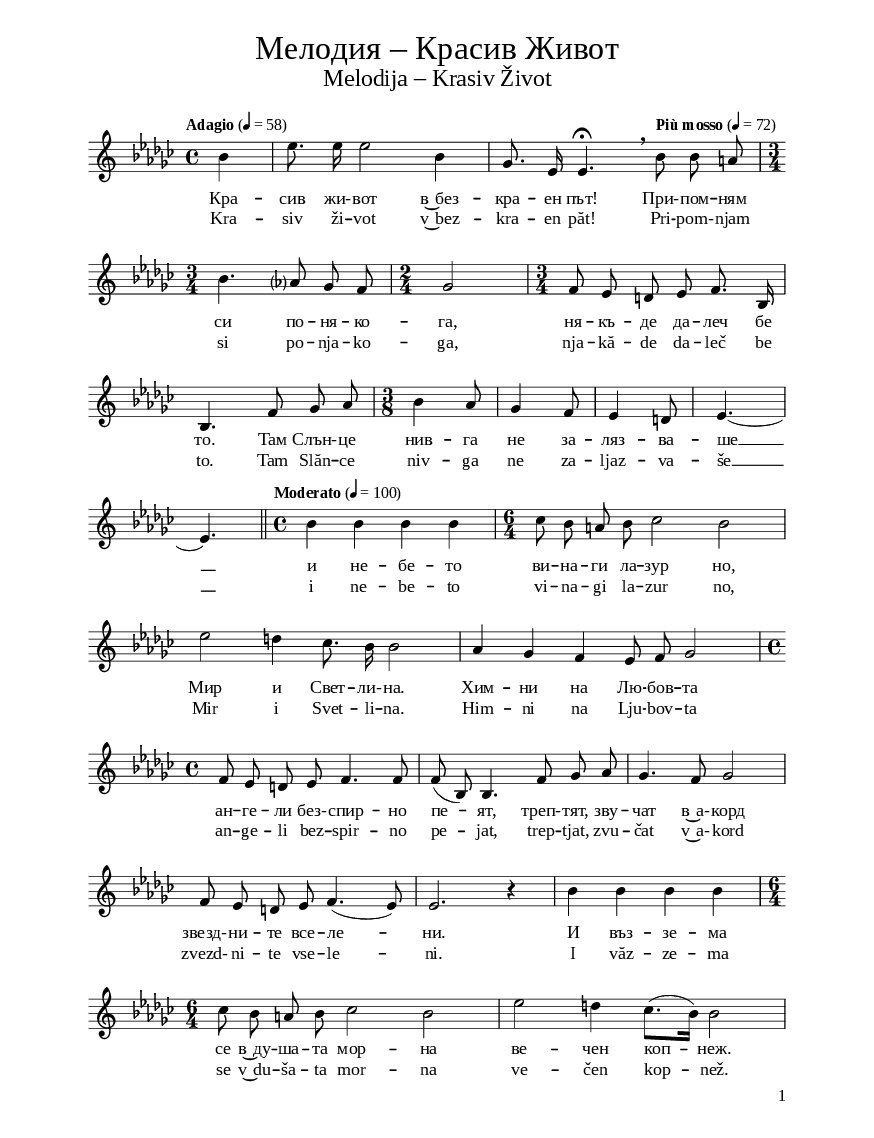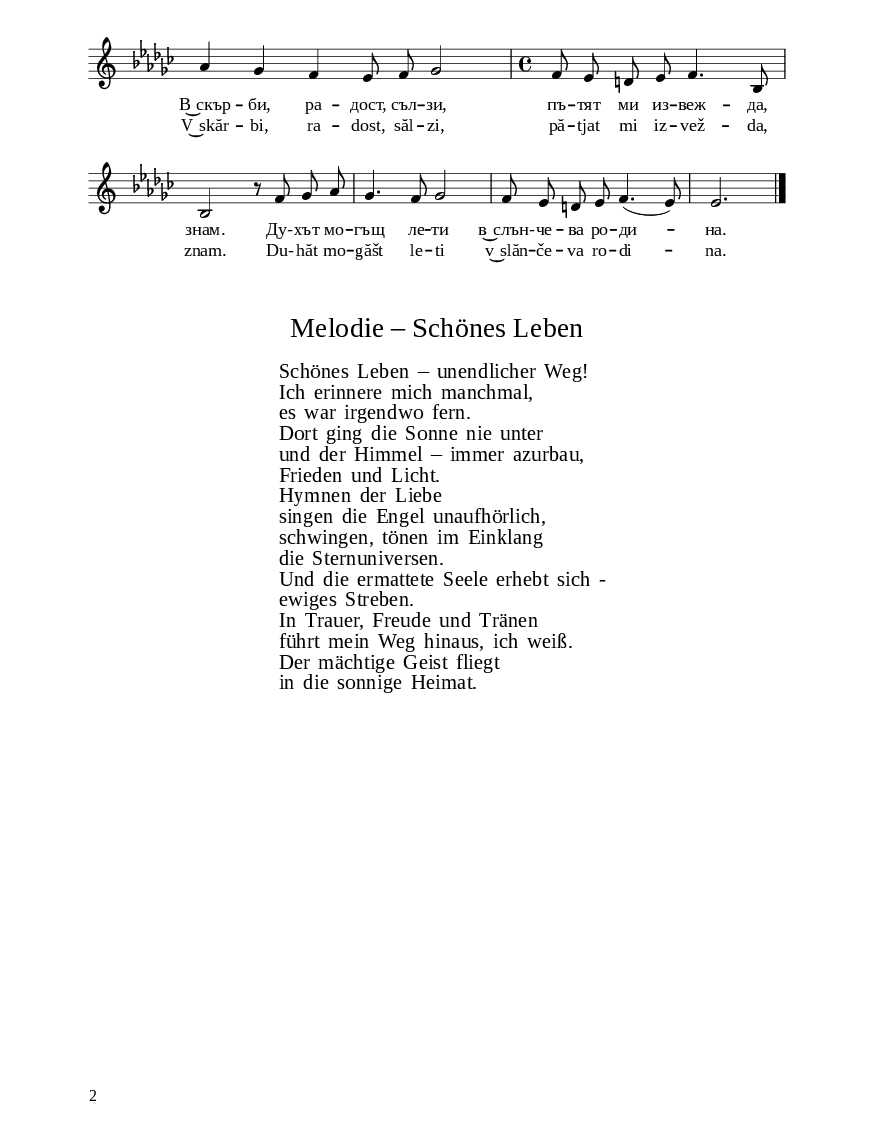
\version "2.24.1"

% include paper part and global functions
\include "include/globals.ily"

\bookpart {
  \label #'ref185
  \tocItem \markup "Мелодия – Красив Живот – Melodija – Krasiv Život"
  \include "include/bookpart-paper.ily"
  \score {
    \include "include/score-layout.ily"

    \new Voice \absolute {
      \clef treble
      \key es \minor
      \time 4/4
      \tempoFunc "Adagio" 4 "58"
      \autoBeamOff
      \partial 4
      bes'4 | % 1
      es''8.  es''16  es''2  bes'4 | % 2
      ges'8.  es'16  es'4. ^\fermata \tempoFunc "Più mosso" 4 "72" \breathe bes'8
      bes'8
      a'8 \break | % 3
      \time 3/4  | % 3
      bes'4.  aes'?8  ges'8  f'8 | % 4
      \time 2/4  | % 4
      ges'2 | % 5
      \time 3/4  | % 5
      f'8  es'8  d'8  es'8  f'8.
      bes16 \break | % 6
      bes4.  f'8  ges'8  as'8 | % 7
      \time 3/8  | % 7
      bes'4  as'8 | % 8
      ges'4  f'8 | % 9
      es'4  d'8 |
      es'4. ~  \break | % 11
      es'4. \bar "||" | % 12
      \time 4/4  | % 12
      \tempoFunc "Moderato" 4 "100"
      bes'4  bes'4  bes'4  bes'4 | % 13
      \time 6/4  | % 13
      ces''8  bes'8  a'8  bes'8
      ces''2  bes'2 | \break % 14 
      es''2 d''4  ces''8.  bes'16
      bes'2 | % 15
      as'4  ges'4  f'4  es'8  f'8
      ges'2 \break | % 16
      \time 4/4  | % 16
      f'8  es'8  d'8  es'8  f'4.
      f'8 | % 17
      f'8 (  bes8 )  bes4.  f'8  ges'8
      as'8 | % 18
      ges'4.  f'8  ges'2 | \break % 19
      f'8  es'8  d'8  es'8  f'4. (
      es'8 ) |
      es'2. r4 | % 21
      bes'4  bes'4  bes'4  bes'4 \break | % 22
      \time 6/4  | % 22
      ces''8  bes'8  a'8  bes'8
      ces''2  bes'2 | % 23
      es''2  d''4  ces''8. (  [bes'16]
      )  bes'2 \break | % 24
      as'4  ges'4  f'4  es'8  f'8
      ges'2 | % 25
      \time 4/4  | % 25
      f'8  es'8  d'8  es'8  f'4.
      bes8 \break | % 26
      bes2 r8  f'8  ges'8  as'8 | % 27
      ges'4.  f'8  ges'2 | % 28
      f'8  es'8  d'8  es'8  f'4. (
      es'8 ) | % 29
      es'2. \bar "|."

    }

    \addlyrics {
      Кра -- сив "жи-" -- вот в~без -- кра --
      ен път! "При-" -- пом -- ням си по --
      ня -- ко -- га, ня -- къ -- де да --
      леч бе то. Там "Слън-" -- це нив --
      га не за -- ляз -- ва -- ше __  и
      не -- бе -- то ви -- на -- ги ла --
      зур но, Мир и Свет -- "ли-" -- на.
      Хим -- ни на Лю -- бов -- та ан --
      ге -- ли "без-" -- спир -- но пе --
      ят, "треп-" -- тят, зву -- чат "в~а-" --
      корд "звезд-" -- ни -- те все -- ле
      -- ни. И въз -- зе -- ма се
      в~ду -- ша -- та мор -- на ве --
      чен коп -- неж. В~скър -- би,
      ра -- дост, съл -- зи, пъ -- тят ми
      из -- веж -- да, знам.  "Ду-" -- хът мо --
      гъщ ле -- ти "в~слън-" -- че -- ва ро
      -- ди  -- на.}

    \addlyrics {
      Kra -- siv ži -- vot v~bez -- kra --
      en păt! Pri -- "pom-" -- njam si po --
      nja -- ko -- ga, nja -- kă -- de da --
      leč be to. Tam Slăn -- ce niv --
      ga ne za -- ljaz -- va -- še __  i
      ne -- be -- to vi -- na -- gi la --
      zur no, Mir i Svet -- li -- na.
      Him -- ni na Lju -- bov -- ta an --
      ge -- li bez -- spir -- no pe --
      jat, trep -- tjat, zvu -- čat "v~a-" --
      kord "zvezd-" -- ni -- te vse -- le
      -- ni. I văz -- ze -- ma se
      v~du -- ša -- ta mor -- na ve --
      čen kop -- než. V~skăr -- bi,
      ra -- dost, săl -- zi, pă -- tjat mi
      iz -- vež -- da, znam.  "Du-" -- hăt mo --
      găšt le -- ti v~slăn -- če -- va ro
      -- di  -- na.}

        \header {
          title = \titleFunc "Мелодия – Красив Живот" "Melodija – Krasiv Život"
        }

        \midi{}

      } % score


      \markup \empty-one
      % include foreign translation(s) of the song
      \version "2.24.0"

\markup \fill-line { \fontsize #deTitleFontSize "Melodie – Schönes Leben" }
\markup \null
\markup \null
\markup \fontsize #deCoupletFontSize {
  \hspace #17
  \override #`(baseline-skip . ,deCoupletBaselineSkip)

  \column {

\line { " "Schönes Leben – unendlicher Weg!}

\line { " "Ich erinnere mich manchmal,}

\line { " "es war irgendwo fern.}

\line { " "Dort ging die Sonne nie unter }

\line { " "und der Himmel – immer azurbau,}

\line { " "Frieden und Licht.}

\line { " "Hymnen der Liebe}

\line { " "singen die Engel unaufhörlich,}

\line { " "schwingen, tönen im Einklang }

\line { " "die Sternuniversen. }


\line { " "Und die ermattete Seele erhebt sich - }

\line { " " ewiges Streben.}

\line { " "In Trauer, Freude und Tränen}

\line { " "führt mein Weg hinaus, ich weiß.}

\line { " "Der mächtige Geist fliegt}

\line { " "in die sonnige Heimat.}

  }
}


    } % bookpart

    % Più mosso
    %
